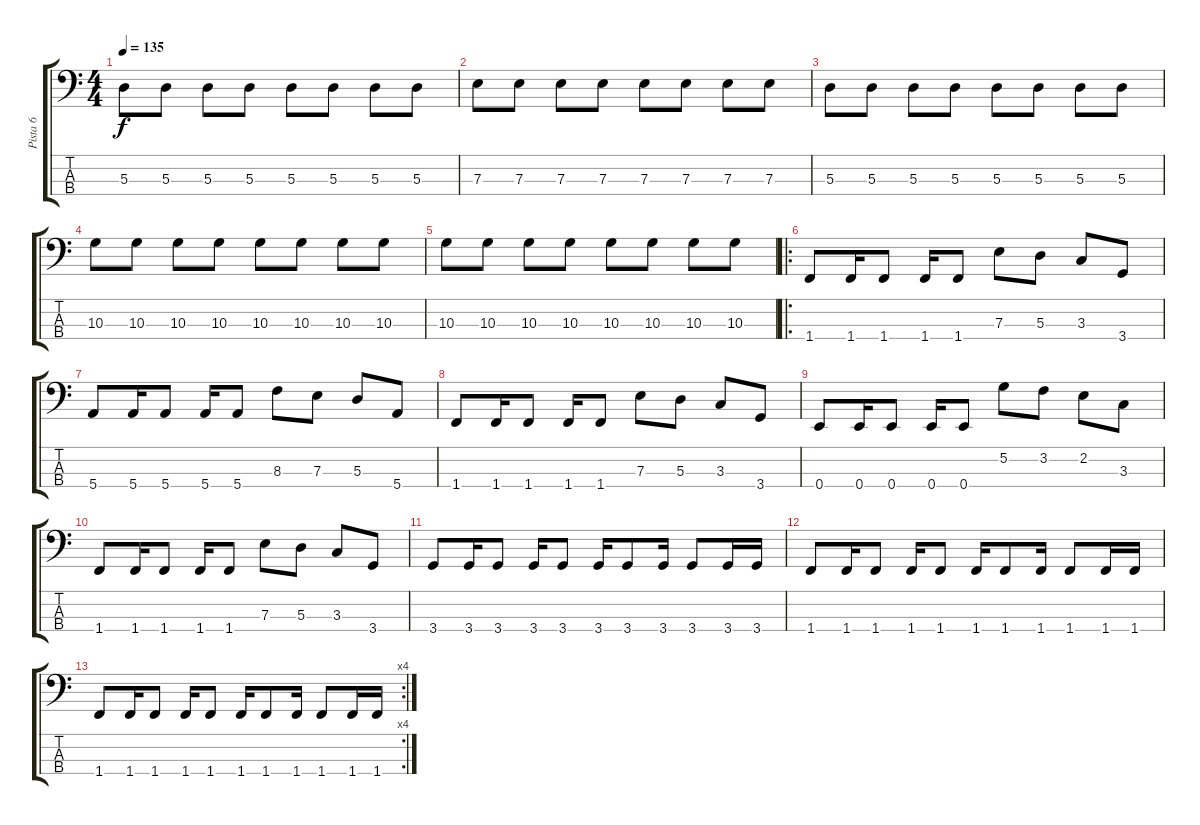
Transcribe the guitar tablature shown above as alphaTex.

\track ("Pista 6" "Pista 6") {instrument synthbass1}
\staff {score tabs}
\tuning (G2 D2 A1 E1) {hide}
\ts (4 4)
\tempo 135
\clef f4
\ks c
5.3.8{dy f} 5.3.8 5.3.8 5.3.8 5.3.8 5.3.8 5.3.8 5.3.8 |
7.3.8 7.3.8 7.3.8 7.3.8 7.3.8 7.3.8 7.3.8 7.3.8 |
5.3.8 5.3.8 5.3.8 5.3.8 5.3.8 5.3.8 5.3.8 5.3.8 |
10.3.8 10.3.8 10.3.8 10.3.8 10.3.8 10.3.8 10.3.8 10.3.8 |
10.3.8 10.3.8 10.3.8 10.3.8 10.3.8 10.3.8 10.3.8 10.3.8 |
\ro
1.4.8 1.4.16 1.4.8 1.4.16 1.4.8 7.3.8 5.3.8 3.3.8 3.4.8 |
5.4.8 5.4.16 5.4.8 5.4.16 5.4.8 8.3.8 7.3.8 5.3.8 5.4.8 |
1.4.8 1.4.16 1.4.8 1.4.16 1.4.8 7.3.8 5.3.8 3.3.8 3.4.8 |
0.4.8 0.4.16 0.4.8 0.4.16 0.4.8 5.2.8 3.2.8 2.2.8 3.3.8 |
1.4.8 1.4.16 1.4.8 1.4.16 1.4.8 7.3.8 5.3.8 3.3.8 3.4.8 |
3.4.8 3.4.16 3.4.8 3.4.16 3.4.8 3.4.16 3.4.8 3.4.16 3.4.8 3.4.16 3.4.16 |
1.4.8 1.4.16 1.4.8 1.4.16 1.4.8 1.4.16 1.4.8 1.4.16 1.4.8 1.4.16 1.4.16 |
\rc 4
1.4.8 1.4.16 1.4.8 1.4.16 1.4.8 1.4.16 1.4.8 1.4.16 1.4.8 1.4.16 1.4.16
